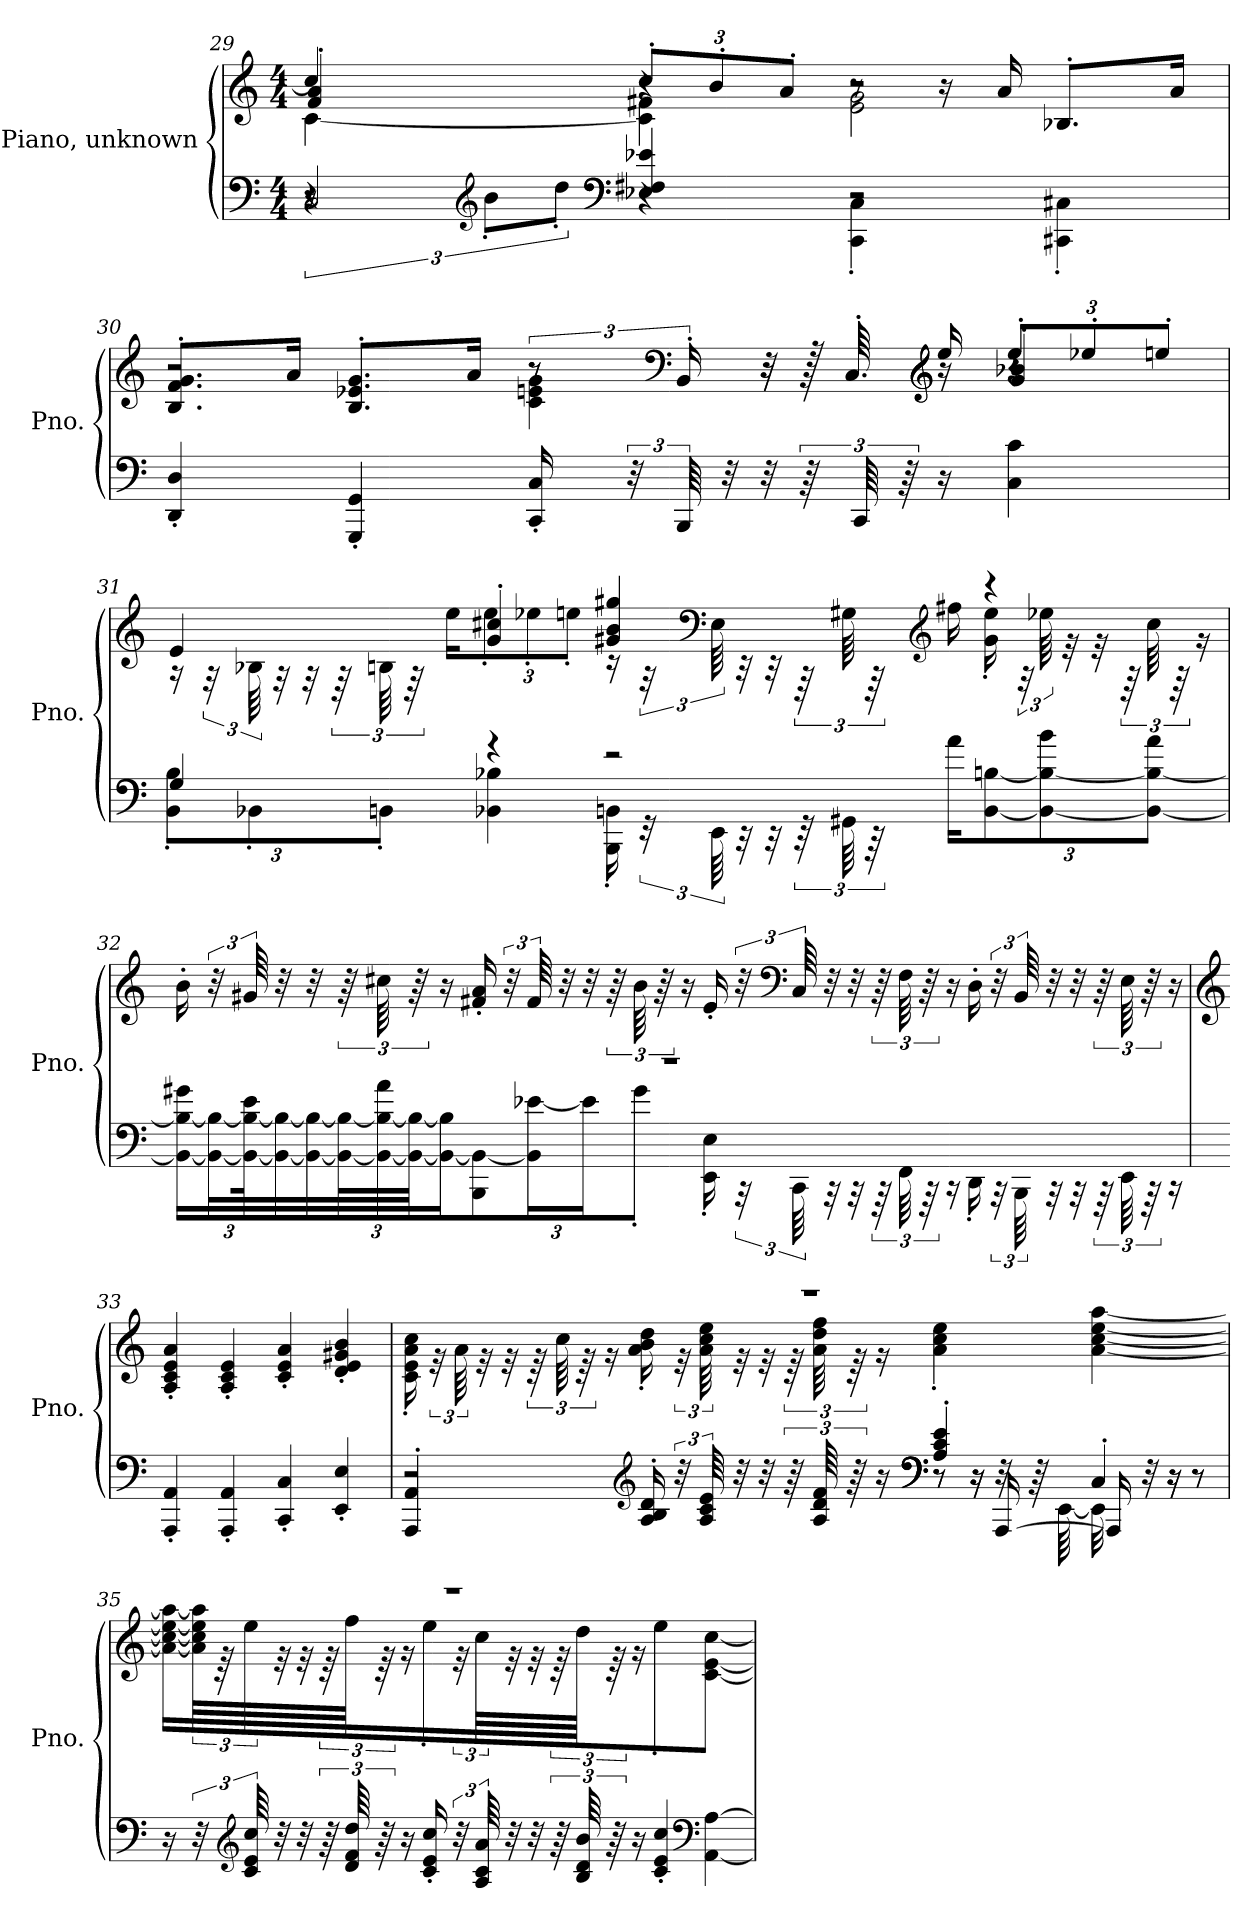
**kern	**kern
*part1	*part1
*staff2	*staff1
*I"Piano, unknown	*
*I'Pno.	*
!!LO:LB:g=z
*clefF4	*clefG2
*k[]	*k[]
*M4/4	*M4/4
=29	=29
*^	*^
*	*^	*	*^
4r	12r	2C/	4cc/]	[4c\	4f/' 4a/'
*clefG2	*	*	*	*	*
.	12b'\L	.	.	.	.
.	12dd'\J	.	.	.	.
*clefF4	*	*	*	*	*
*	*	*	*	*	*Xbrackettup
4E-X/ 4F#X/ 4e-X/	4r	.	4r	4c\] 4f#X\	12cc'/L
.	.	.	.	.	12b'/
.	.	.	.	.	12a'/J
2r	4CC\' 4C\'	2r	2r	2e\ 2g\	8r
.	.	.	.	.	16r
.	.	.	.	.	16a/
.	4CC#X\' 4C#X\'	.	.	.	8.B-X'/L
.	.	.	.	.	16a/Jk
*v	*v	*v	*	*	*
=30	=30	=30	=30
4DD/' 4D/'	8.B/' 8.f/' 8.g/'L	2r	2r
.	16a/Jk	.	.
4GGG/' 4GG/'	8.B/' 8.e-X/' 8.g/'L	.	.
.	16a/Jk	.	.
*	*brackettup	*	*
16CC/' 16C/'	12r	4c\ 4en\ 4g\	8r
48r	.	.	.
*	*clefF4	*	*
96BBB/	24BB'/	.	.
32r	.	.	.
32r	16r	.	32r
96r	.	.	128r
.	.	.	64.C'/
96CC/	.	.	.
96r	.	.	.
*	*clefG2	*	*
16r	16ee/	.	16r
*	*Xbrackettup	*	*
4C\ 4c\	12ee'/L	4r	4g/' 4b-X/'
.	12ee-X'/	.	.
.	12een'/J	.	.
*	*v	*v	*v
!!LO:LB:g=z
=31	=31
*^	*
*	*Xbrackettup	*
*	*	*^
4G/	12BB\' 12B\'L	4e/	16r
*	*	*	*brackettup
.	.	.	48r
.	12BB-X'\	.	96B-X\
.	.	.	32r
.	.	.	32r
.	.	.	96r
.	12BBn'\J	.	96Bn\
.	.	.	96r
.	.	.	16ee\KL
*	*	*	*Xbrackettup
4r	4BB-X\ 4B-X\	4g/' 4cc#X/'	12ee'\
.	.	.	12ee-X'\
.	.	.	12een'\J
2r	16BBB\' 16BBn\'	4g#X/ 4b/ 4gg#X/	16r
*	*brackettup	*	*brackettup
.	48r	.	48r
*	*	*clefF4	*
.	96EE\	.	96E\
.	32r	.	32r
.	32r	.	32r
.	96r	.	96r
.	96GG#X\	.	96G#X\
.	96r	.	96r
*	*	*clefG2	*
.	16a\KL	.	16ff#X\
*	*Xbrackettup	*	*
.	[12BB\ [12Bn\	4r	16g#\' 16ee\'
.	.	.	48r
.	12BB\_ 12B\_ 12b\	.	96ee-X\
.	.	.	32r
.	.	.	32r
.	.	.	96r
.	12BB\_ 12B\_ 12a\J	.	96cc#\
.	.	.	96r
.	.	.	16r
*	*	*v	*v
!!LO:PB:g=z
=32	=32	=32
1r	16BB\_ 16B\_ 16g#X\LL	16b'\
.	48BB\_ 48B\_L	48r
.	96BB\_ 96B\_ 96e\K	96g#X/
.	32BB\_ 32B\_	32r
.	32BB\_ 32B\_	32r
.	96BB\_ 96B\_L	96r
.	96BB\_ 96B\_ 96a\	96cc#X\
.	96BB\_ 96B\_JJ	96r
.	16BB\_ 16B\]J	16r
.	12BBB\ 12BB\_	16f#X/' 16a/'
.	.	48r
.	24BB\] [24e-X\L	96f#/
.	.	32r
.	24e-\J]	32r
.	.	96r
.	12g#'\J	96b\
.	.	96r
.	.	16r
.	16EE\' 16E\'	16e'/
*	*brackettup	*
.	48r	48r
*	*	*clefF4
.	96CC\	96C/
.	32r	32r
.	32r	32r
.	96r	96r
.	96FF\	96F\
.	96r	96r
.	16r	16r
.	16DD'\	16D'\
.	48r	48r
.	96BBB\	96BB/
.	32r	32r
.	32r	32r
.	96r	96r
.	96EE\	96E\
.	96r	96r
.	16r	16r
*v	*v	*
!!LO:LB:g=z
=33	=33
*	*clefG2
4AAA/' 4AA/'	4A/' 4c/' 4e/' 4a/'
4AAA/' 4AA/'	4A/' 4c/' 4e/'
4CC/' 4C/'	4c/' 4e/' 4a/'
4EE/' 4E/'	4d/' 4e/' 4g#X/' 4b/'
=34	=34
*^	*^
*	*^	*	*
4AAA/' 4AA/'	2r	2r	1r	16c\' 16e\' 16a\' 16cc\'
.	.	.	.	48r
.	.	.	.	96a\
.	.	.	.	32r
.	.	.	.	32r
.	.	.	.	96r
.	.	.	.	96cc\
.	.	.	.	96r
.	.	.	.	16r
*clefG2	*	*	*	*
16A/' 16B/' 16d/'	.	.	.	16a\' 16b\' 16dd\'
48r	.	.	.	48r
96A/ 96c/ 96e/	.	.	.	96a\ 96cc\ 96ee\
32r	.	.	.	32r
32r	.	.	.	32r
96r	.	.	.	96r
96A/ 96d/ 96f/	.	.	.	96a\ 96dd\ 96ff\
96r	.	.	.	96r
16r	.	.	.	16r
*clefF4	*	*	*	*
4A/' 4c/' 4e/'	8r	8r	.	4a\' 4cc\' 4ee\'
.	16r	16r	.	.
.	32r	[16AAA/	.	.
.	64r	.	.	.
.	[64EE\	.	.	.
4C'/	32EE\]	16AAA/]	.	[4a\ [4cc\ [4ee\ [4aa\
.	32r	.	.	.
.	16r	16r	.	.
.	8r	8r	.	.
*v	*v	*v	*	*
!!LO:LB:g=z	!!
=35	=35	=35
16r	1r	16a\_ 16cc\_ 16ee\_ 16aa\_LL
48r	.	96a\] 96cc\] 96ee\] 96aa\]JJkk
.	.	96r
*clefG2	*	*
96c/ 96e/ 96cc/	.	96ee\
32r	.	32r
32r	.	32r
96r	.	96r
96d/ 96f/ 96dd/	.	96ff\
96r	.	96r
16r	.	16r
16c/' 16e/' 16cc/'	.	16ee'\
48r	.	48r
96A/ 96c/ 96a/	.	96cc\
32r	.	32r
32r	.	32r
96r	.	96r
96B/ 96d/ 96b/	.	96dd\
96r	.	96r
16r	.	16r
4c/' 4e/' 4cc/'	.	4ee'\
*clefF4	*	*
[4AA\ [4A\	.	[4c\ [4e\ [4cc\
*	*v	*v
=	=
*-	*-
